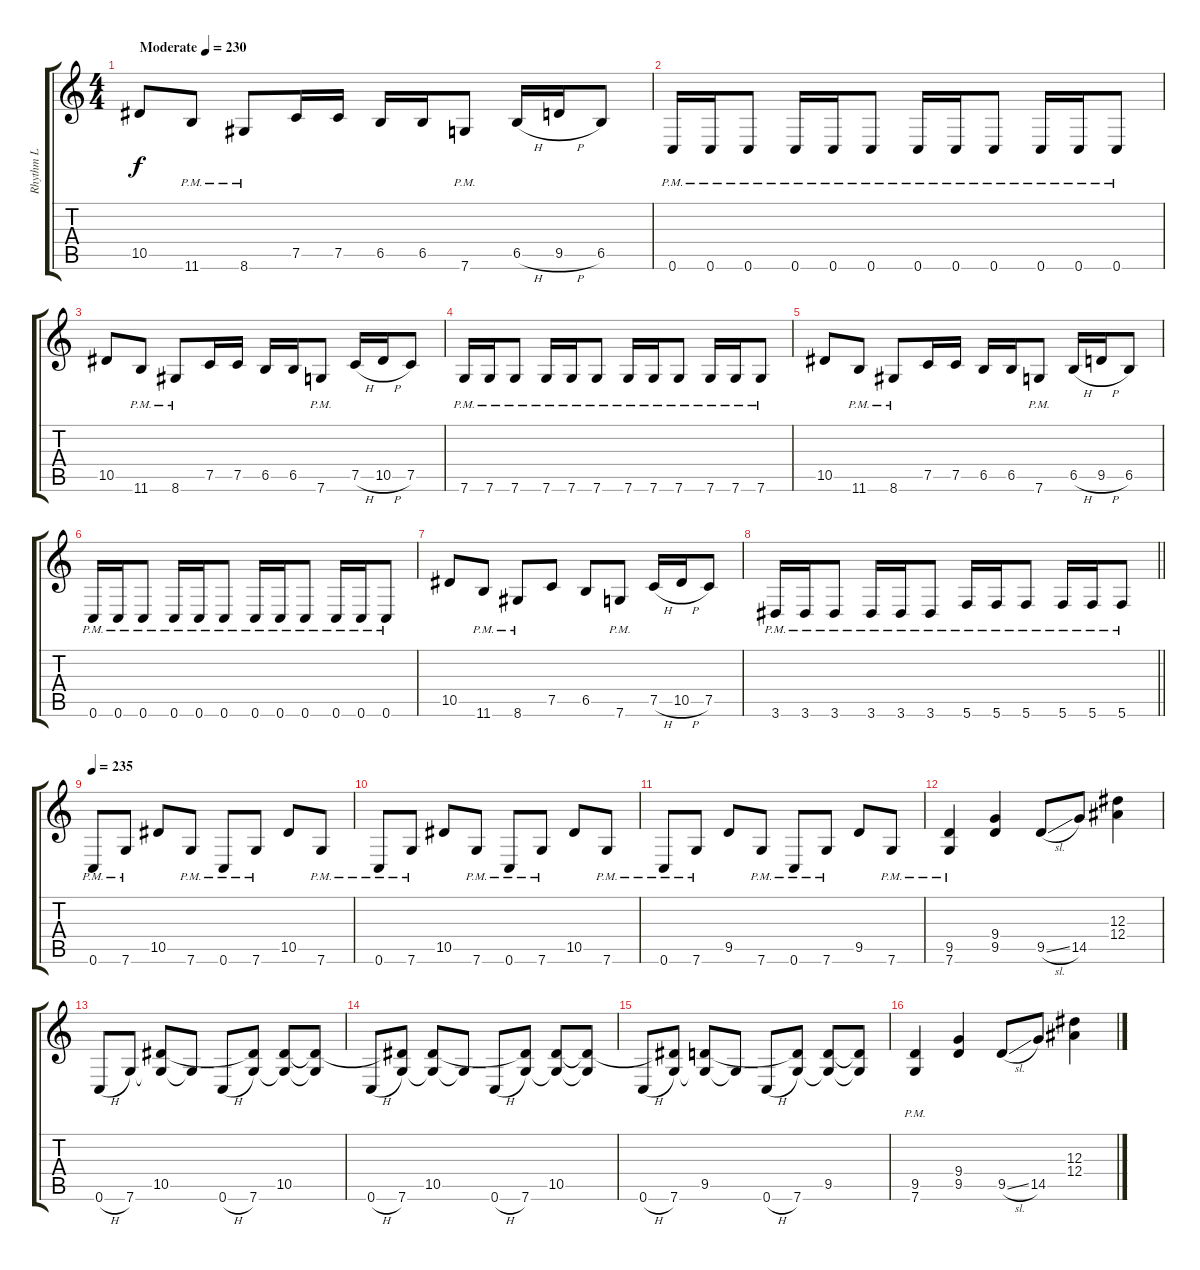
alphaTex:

\track ("Rhythm L" "Rhythm L") {instrument distortionguitar}
\staff {score tabs}
\tuning (C4 G3 Eb3 Bb2 F2 C2) {hide}
\ts (4 4)
\section ("" "")
\tempo (230 "Moderate")
\clef g2
\ks c
10.5.8{dy f instrument distortionguitar} 11.6{pm}.8 8.6{pm}.8 7.5.16 7.5.16 6.5.16 6.5.16 7.6{pm}.8 6.5{h}.16 9.5{h}.16 6.5.8 |
0.6{pm}.16 0.6{pm}.16 0.6{pm}.8 0.6{pm}.16 0.6{pm}.16 0.6{pm}.8 0.6{pm}.16 0.6{pm}.16 0.6{pm}.8 0.6{pm}.16 0.6{pm}.16 0.6{pm}.8 |
10.5.8 11.6{pm}.8 8.6{pm}.8 7.5.16 7.5.16 6.5.16 6.5.16 7.6{pm}.8 7.5{h}.16 10.5{h}.16 7.5.8 |
7.6{pm}.16 7.6{pm}.16 7.6{pm}.8 7.6{pm}.16 7.6{pm}.16 7.6{pm}.8 7.6{pm}.16 7.6{pm}.16 7.6{pm}.8 7.6{pm}.16 7.6{pm}.16 7.6{pm}.8 |
10.5.8 11.6{pm}.8 8.6{pm}.8 7.5.16 7.5.16 6.5.16 6.5.16 7.6{pm}.8 6.5{h}.16 9.5{h}.16 6.5.8 |
0.6{pm}.16 0.6{pm}.16 0.6{pm}.8 0.6{pm}.16 0.6{pm}.16 0.6{pm}.8 0.6{pm}.16 0.6{pm}.16 0.6{pm}.8 0.6{pm}.16 0.6{pm}.16 0.6{pm}.8 |
10.5.8 11.6{pm}.8 8.6{pm}.8 7.5.8 6.5.8 7.6{pm}.8 7.5{h}.16 10.5{h}.16 7.5.8 |
\barLineRight lightlight
3.6{pm}.16 3.6{pm}.16 3.6{pm}.8 3.6{pm}.16 3.6{pm}.16 3.6{pm}.8 5.6{pm}.16 5.6{pm}.16 5.6{pm}.8 5.6{pm}.16 5.6{pm}.16 5.6{pm}.8 |
\section ("" "")
\tempo 235
0.6{pm}.8 7.6{pm}.8 10.5.8 7.6{pm}.8 0.6{pm}.8 7.6{pm}.8 10.5.8 7.6{pm}.8 |
0.6{pm}.8 7.6{pm}.8 10.5.8 7.6{pm}.8 0.6{pm}.8 7.6{pm}.8 10.5.8 7.6{pm}.8 |
0.6{pm}.8 7.6{pm}.8 9.5.8 7.6{pm}.8 0.6{pm}.8 7.6{pm}.8 9.5.8 7.6{pm}.8 |
(9.5{pm} 7.6{pm}).4 (9.4 9.5).4 9.5{sl}.8 14.5.8 (12.3 12.4).4 |
0.6{h}.8 7.6.8 (10.5 7.6{t}).8 7.6{t}.8 0.6{h}.8 (10.5{t} 7.6).8 (10.5 7.6{t}).8 (10.5{t} 7.6{t}).8 |
0.6{h}.8 (10.5{t} 7.6).8 (10.5 7.6{t}).8 7.6{t}.8 0.6{h}.8 (10.5{t} 7.6).8 (10.5 7.6{t}).8 (10.5{t} 7.6{t}).8 |
0.6{h}.8 (10.5{t} 7.6).8 (9.5 7.6{t}).8 7.6{t}.8 0.6{h}.8 (9.5{t} 7.6).8 (9.5 7.6{t}).8 (9.5{t} 7.6{t}).8 |
(9.5{pm} 7.6{pm}).4 (9.4 9.5).4 9.5{sl}.8 14.5.8 (12.3 12.4).4
